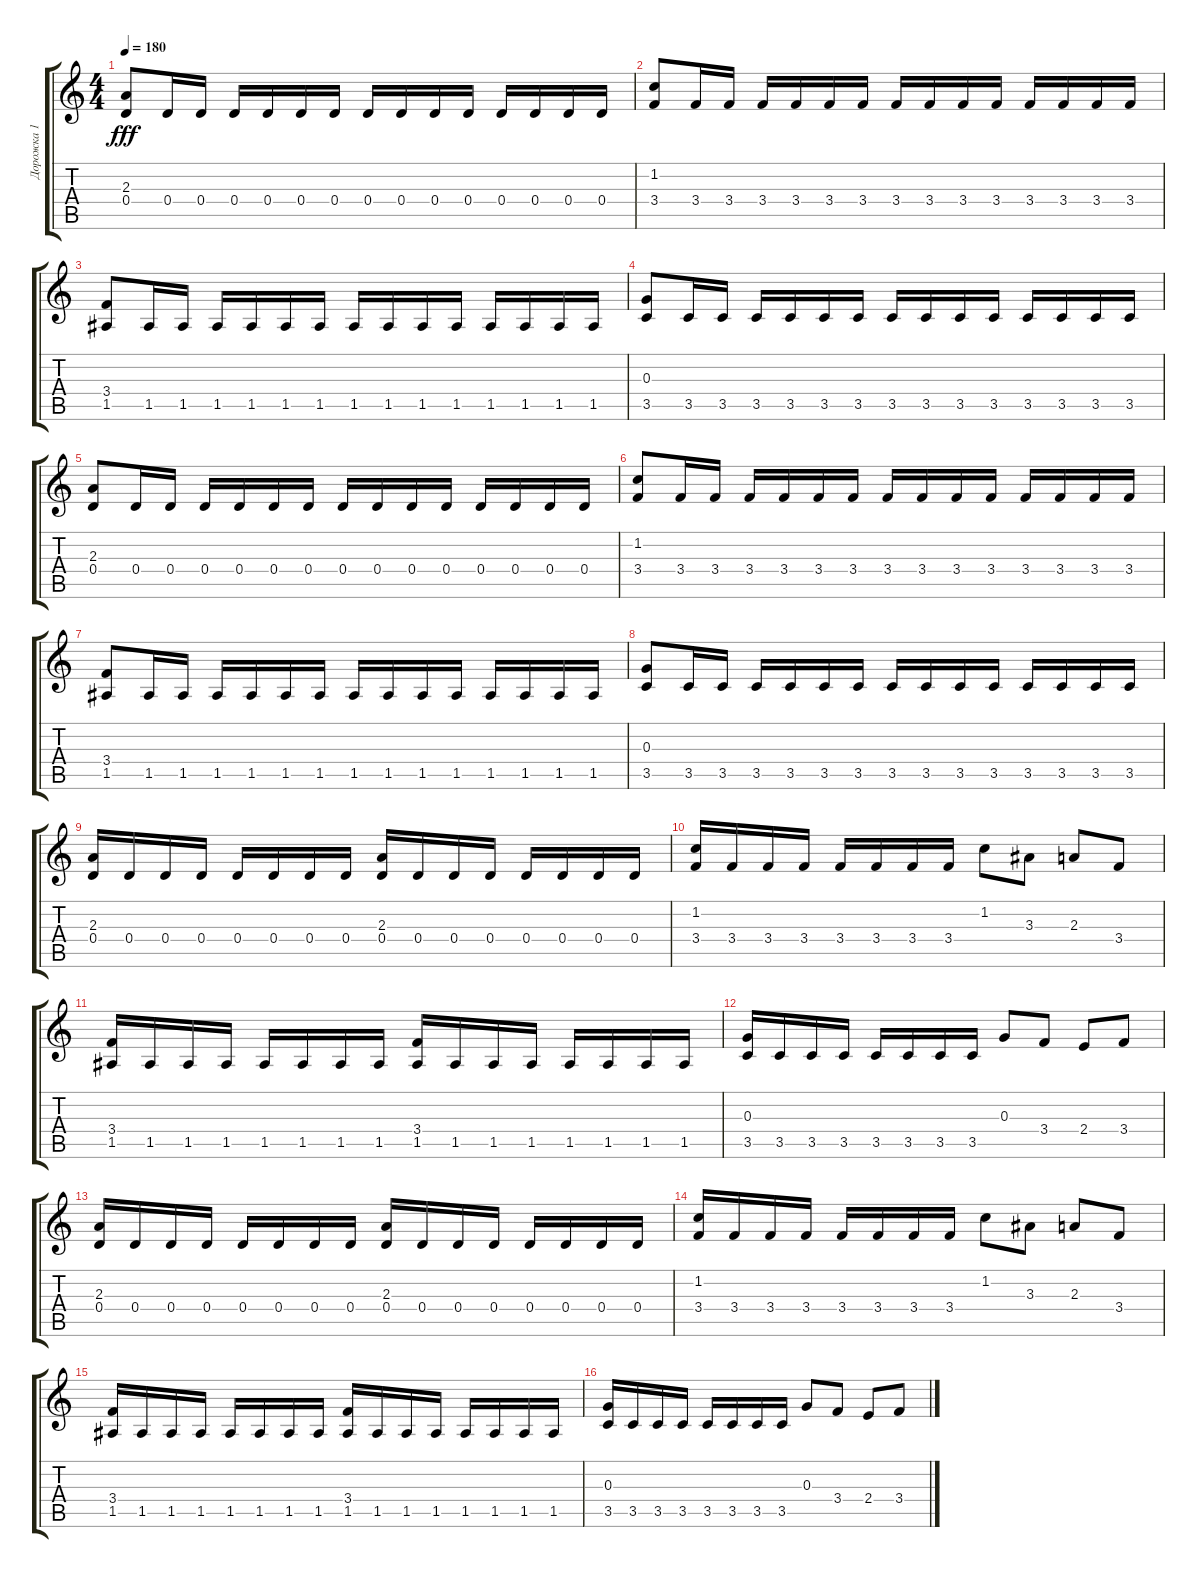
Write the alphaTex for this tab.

\track ("Дорожка 1" "Дорожка 1") {instrument distortionguitar}
\staff {score tabs}
\tuning (E4 B3 G3 D3 A2 E2) {hide}
\ts (4 4)
\tempo 180
\clef g2
\ks c
(2.3 0.4).8{dy fff} 0.4.16 0.4.16 0.4.16 0.4.16 0.4.16 0.4.16 0.4.16 0.4.16 0.4.16 0.4.16 0.4.16 0.4.16 0.4.16 0.4.16 |
(1.2 3.4).8 3.4.16 3.4.16 3.4.16 3.4.16 3.4.16 3.4.16 3.4.16 3.4.16 3.4.16 3.4.16 3.4.16 3.4.16 3.4.16 3.4.16 |
(3.4 1.5).8 1.5.16 1.5.16 1.5.16 1.5.16 1.5.16 1.5.16 1.5.16 1.5.16 1.5.16 1.5.16 1.5.16 1.5.16 1.5.16 1.5.16 |
(0.3 3.5).8 3.5.16 3.5.16 3.5.16 3.5.16 3.5.16 3.5.16 3.5.16 3.5.16 3.5.16 3.5.16 3.5.16 3.5.16 3.5.16 3.5.16 |
(2.3 0.4).8 0.4.16 0.4.16 0.4.16 0.4.16 0.4.16 0.4.16 0.4.16 0.4.16 0.4.16 0.4.16 0.4.16 0.4.16 0.4.16 0.4.16 |
(1.2 3.4).8 3.4.16 3.4.16 3.4.16 3.4.16 3.4.16 3.4.16 3.4.16 3.4.16 3.4.16 3.4.16 3.4.16 3.4.16 3.4.16 3.4.16 |
(3.4 1.5).8 1.5.16 1.5.16 1.5.16 1.5.16 1.5.16 1.5.16 1.5.16 1.5.16 1.5.16 1.5.16 1.5.16 1.5.16 1.5.16 1.5.16 |
(0.3 3.5).8 3.5.16 3.5.16 3.5.16 3.5.16 3.5.16 3.5.16 3.5.16 3.5.16 3.5.16 3.5.16 3.5.16 3.5.16 3.5.16 3.5.16 |
(2.3 0.4).16 0.4.16 0.4.16 0.4.16 0.4.16 0.4.16 0.4.16 0.4.16 (2.3 0.4).16 0.4.16 0.4.16 0.4.16 0.4.16 0.4.16 0.4.16 0.4.16 |
(1.2 3.4).16 3.4.16 3.4.16 3.4.16 3.4.16 3.4.16 3.4.16 3.4.16 1.2.8 3.3.8 2.3.8 3.4.8 |
(3.4 1.5).16 1.5.16 1.5.16 1.5.16 1.5.16 1.5.16 1.5.16 1.5.16 (3.4 1.5).16 1.5.16 1.5.16 1.5.16 1.5.16 1.5.16 1.5.16 1.5.16 |
(0.3 3.5).16 3.5.16 3.5.16 3.5.16 3.5.16 3.5.16 3.5.16 3.5.16 0.3.8 3.4.8 2.4.8 3.4.8 |
(2.3 0.4).16 0.4.16 0.4.16 0.4.16 0.4.16 0.4.16 0.4.16 0.4.16 (2.3 0.4).16 0.4.16 0.4.16 0.4.16 0.4.16 0.4.16 0.4.16 0.4.16 |
(1.2 3.4).16 3.4.16 3.4.16 3.4.16 3.4.16 3.4.16 3.4.16 3.4.16 1.2.8 3.3.8 2.3.8 3.4.8 |
(3.4 1.5).16 1.5.16 1.5.16 1.5.16 1.5.16 1.5.16 1.5.16 1.5.16 (3.4 1.5).16 1.5.16 1.5.16 1.5.16 1.5.16 1.5.16 1.5.16 1.5.16 |
(0.3 3.5).16 3.5.16 3.5.16 3.5.16 3.5.16 3.5.16 3.5.16 3.5.16 0.3.8 3.4.8 2.4.8 3.4.8
